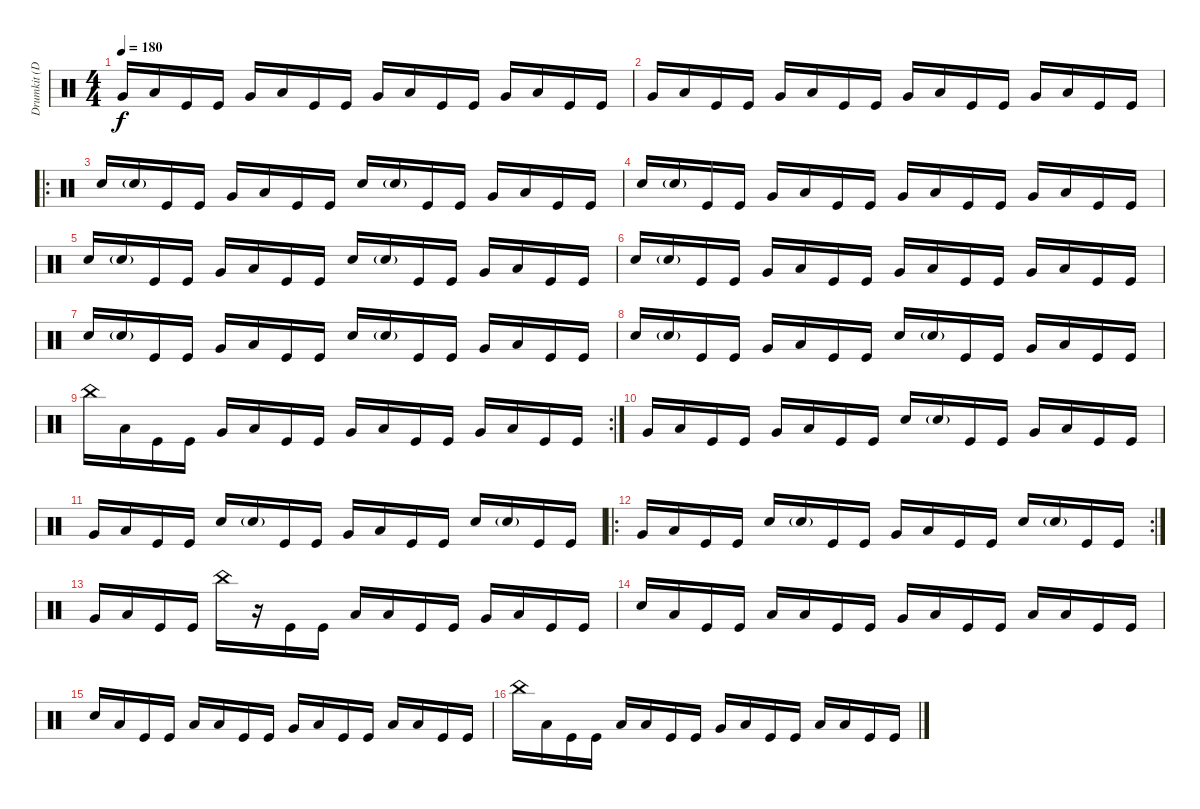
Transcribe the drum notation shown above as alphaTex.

\track ("Drumkit (DeGrasso)" "Drumkit (D") {instrument percussion}
\staff {score}
\articulation defaults
\ts (4 4)
\tempo 180
\clef neutral
\ks c "Very Low Tom (hit)".16{dy f} "Low Floor Tom (hit)".16 "Kick (hit)".16 "Kick (hit)".16 "Very Low Tom (hit)".16 "Low Floor Tom (hit)".16 "Kick (hit)".16 "Kick (hit)".16 "Very Low Tom (hit)".16 "Low Floor Tom (hit)".16 "Kick (hit)".16 "Kick (hit)".16 "Very Low Tom (hit)".16 "Low Floor Tom (hit)".16 "Kick (hit)".16 "Kick (hit)".16
|
"Very Low Tom (hit)".16 "Low Floor Tom (hit)".16 "Kick (hit)".16 "Kick (hit)".16 "Very Low Tom (hit)".16 "Low Floor Tom (hit)".16 "Kick (hit)".16 "Kick (hit)".16 "Very Low Tom (hit)".16 "Low Floor Tom (hit)".16 "Kick (hit)".16 "Kick (hit)".16 "Very Low Tom (hit)".16 "Low Floor Tom (hit)".16 "Kick (hit)".16 "Kick (hit)".16 |
\ro "Snare (hit) 2".16 "Snare (hit) 2"{g}.16 "Kick (hit)".16 "Kick (hit)".16 "Very Low Tom (hit)".16 "Low Floor Tom (hit)".16 "Kick (hit)".16 "Kick (hit)".16 "Snare (hit) 2".16 "Snare (hit) 2"{g}.16 "Kick (hit)".16 "Kick (hit)".16 "Very Low Tom (hit)".16 "Low Floor Tom (hit)".16 "Kick (hit)".16 "Kick (hit)".16
|
"Snare (hit) 2".16 "Snare (hit) 2"{g}.16 "Kick (hit)".16 "Kick (hit)".16 "Very Low Tom (hit)".16 "Low Floor Tom (hit)".16 "Kick (hit)".16 "Kick (hit)".16 "Very Low Tom (hit)".16 "Low Floor Tom (hit)".16 "Kick (hit)".16 "Kick (hit)".16 "Very Low Tom (hit)".16 "Low Floor Tom (hit)".16 "Kick (hit)".16 "Kick (hit)".16 |
"Snare (hit) 2".16 "Snare (hit) 2"{g}.16 "Kick (hit)".16 "Kick (hit)".16 "Very Low Tom (hit)".16 "Low Floor Tom (hit)".16 "Kick (hit)".16 "Kick (hit)".16 "Snare (hit) 2".16 "Snare (hit) 2"{g}.16 "Kick (hit)".16 "Kick (hit)".16 "Very Low Tom (hit)".16 "Low Floor Tom (hit)".16 "Kick (hit)".16 "Kick (hit)".16 |
"Snare (hit) 2".16 "Snare (hit) 2"{g}.16 "Kick (hit)".16 "Kick (hit)".16 "Very Low Tom (hit)".16 "Low Floor Tom (hit)".16 "Kick (hit)".16 "Kick (hit)".16 "Very Low Tom (hit)".16 "Low Floor Tom (hit)".16 "Kick (hit)".16 "Kick (hit)".16 "Very Low Tom (hit)".16 "Low Floor Tom (hit)".16 "Kick (hit)".16 "Kick (hit)".16 |
"Snare (hit) 2".16 "Snare (hit) 2"{g}.16 "Kick (hit)".16 "Kick (hit)".16 "Very Low Tom (hit)".16 "Low Floor Tom (hit)".16 "Kick (hit)".16 "Kick (hit)".16 "Snare (hit) 2".16 "Snare (hit) 2"{g}.16 "Kick (hit)".16 "Kick (hit)".16 "Very Low Tom (hit)".16 "Low Floor Tom (hit)".16 "Kick (hit)".16 "Kick (hit)".16 |
"Snare (hit) 2".16 "Snare (hit) 2"{g}.16 "Kick (hit)".16 "Kick (hit)".16 "Very Low Tom (hit)".16 "Low Floor Tom (hit)".16 "Kick (hit)".16 "Kick (hit)".16 "Snare (hit) 2".16 "Snare (hit) 2"{g}.16 "Kick (hit)".16 "Kick (hit)".16 "Very Low Tom (hit)".16 "Low Floor Tom (hit)".16 "Kick (hit)".16 "Kick (hit)".16 |
\rc 2 "China (hit)".16 "Low Floor Tom (hit)".16 "Kick (hit)".16 "Kick (hit)".16 "Very Low Tom (hit)".16 "Low Floor Tom (hit)".16 "Kick (hit)".16 "Kick (hit)".16 "Very Low Tom (hit)".16 "Low Floor Tom (hit)".16 "Kick (hit)".16 "Kick (hit)".16 "Very Low Tom (hit)".16 "Low Floor Tom (hit)".16 "Kick (hit)".16 "Kick (hit)".16
|
"Very Low Tom (hit)".16 "Low Floor Tom (hit)".16 "Kick (hit)".16 "Kick (hit)".16 "Very Low Tom (hit)".16 "Low Floor Tom (hit)".16 "Kick (hit)".16 "Kick (hit)".16 "Snare (hit) 2".16 "Snare (hit) 2"{g}.16 "Kick (hit)".16 "Kick (hit)".16 "Very Low Tom (hit)".16 "Low Floor Tom (hit)".16 "Kick (hit)".16 "Kick (hit)".16 |
"Very Low Tom (hit)".16 "Low Floor Tom (hit)".16 "Kick (hit)".16 "Kick (hit)".16 "Snare (hit) 2".16 "Snare (hit) 2"{g}.16 "Kick (hit)".16 "Kick (hit)".16 "Very Low Tom (hit)".16 "Low Floor Tom (hit)".16 "Kick (hit)".16 "Kick (hit)".16 "Snare (hit) 2".16 "Snare (hit) 2"{g}.16 "Kick (hit)".16 "Kick (hit)".16 |
\ro
\rc 2 "Very Low Tom (hit)".16 "Low Floor Tom (hit)".16 "Kick (hit)".16 "Kick (hit)".16 "Snare (hit) 2".16 "Snare (hit) 2"{g}.16 "Kick (hit)".16 "Kick (hit)".16 "Very Low Tom (hit)".16 "Low Floor Tom (hit)".16 "Kick (hit)".16 "Kick (hit)".16 "Snare (hit) 2".16 "Snare (hit) 2"{g}.16 "Kick (hit)".16 "Kick (hit)".16
|
"Very Low Tom (hit)".16 "Low Floor Tom (hit)".16 "Kick (hit)".16 "Kick (hit)".16 "China (hit)".16 r.16 "Kick (hit)".16 "Kick (hit)".16 "Low Tom (hit)".16 "Low Floor Tom (hit)".16 "Kick (hit)".16 "Kick (hit)".16 "Very Low Tom (hit)".16 "Low Floor Tom (hit)".16 "Kick (hit)".16 "Kick (hit)".16 |
"Snare (hit) 2".16 "Low Floor Tom (hit)".16 "Kick (hit)".16 "Kick (hit)".16 "Low Tom (hit)".16 "Low Floor Tom (hit)".16 "Kick (hit)".16 "Kick (hit)".16 "Very Low Tom (hit)".16 "Low Floor Tom (hit)".16 "Kick (hit)".16 "Kick (hit)".16 "Low Tom (hit)".16 "Low Floor Tom (hit)".16 "Kick (hit)".16 "Kick (hit)".16 |
"Snare (hit) 2".16 "Low Floor Tom (hit)".16 "Kick (hit)".16 "Kick (hit)".16 "Low Tom (hit)".16 "Low Floor Tom (hit)".16 "Kick (hit)".16 "Kick (hit)".16 "Very Low Tom (hit)".16 "Low Floor Tom (hit)".16 "Kick (hit)".16 "Kick (hit)".16 "Low Tom (hit)".16 "Low Floor Tom (hit)".16 "Kick (hit)".16 "Kick (hit)".16 |
"China (hit)".16 "Low Floor Tom (hit)".16 "Kick (hit)".16 "Kick (hit)".16 "Low Tom (hit)".16 "Low Floor Tom (hit)".16 "Kick (hit)".16 "Kick (hit)".16 "Very Low Tom (hit)".16 "Low Floor Tom (hit)".16 "Kick (hit)".16 "Kick (hit)".16 "Low Tom (hit)".16 "Low Floor Tom (hit)".16 "Kick (hit)".16 "Kick (hit)".16
